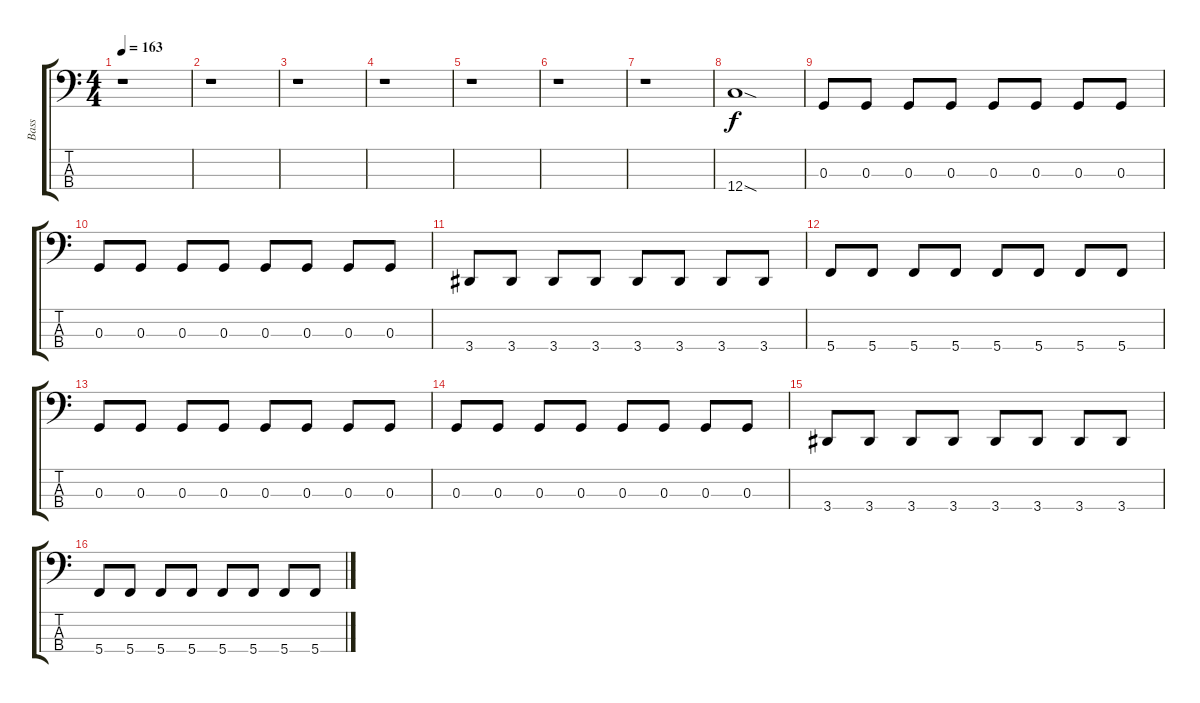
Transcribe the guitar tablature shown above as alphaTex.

\track ("Bass" "Bass") {instrument electricbasspick}
\staff {score tabs}
\tuning (F2 C2 G1 C1) {hide}
\ts (4 4)
\tempo 163
\clef f4
\ks c
r.1{dy f instrument electricbasspick} |
r.1 |
r.1 |
r.1 |
r.1 |
r.1 |
r.1 |
12.4{sod}.1 |
0.3.8 0.3.8 0.3.8 0.3.8 0.3.8 0.3.8 0.3.8 0.3.8 |
0.3.8 0.3.8 0.3.8 0.3.8 0.3.8 0.3.8 0.3.8 0.3.8 |
3.4.8 3.4.8 3.4.8 3.4.8 3.4.8 3.4.8 3.4.8 3.4.8 |
5.4.8 5.4.8 5.4.8 5.4.8 5.4.8 5.4.8 5.4.8 5.4.8 |
0.3.8 0.3.8 0.3.8 0.3.8 0.3.8 0.3.8 0.3.8 0.3.8 |
0.3.8 0.3.8 0.3.8 0.3.8 0.3.8 0.3.8 0.3.8 0.3.8 |
3.4.8 3.4.8 3.4.8 3.4.8 3.4.8 3.4.8 3.4.8 3.4.8 |
5.4.8 5.4.8 5.4.8 5.4.8 5.4.8 5.4.8 5.4.8 5.4.8
